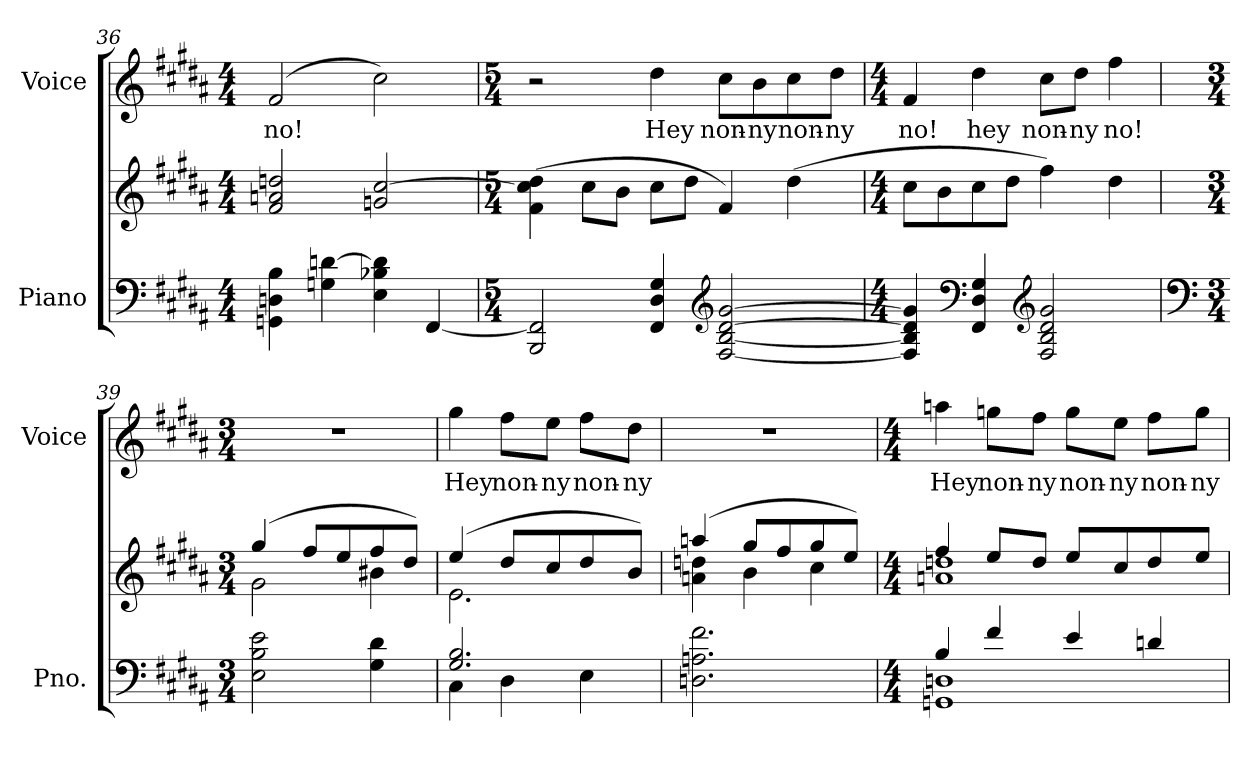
**kern	**kern	**kern	**text
*part2	*part2	*part1	*part1
*staff3	*staff2	*staff1	*staff1
*I"Piano	*	*I"Voice	*
*I'Pno.	*	*I'Voice	*
!!LO:LB:g=z
*clefF4	*clefG2	*clefG2	*
*k[f#c#g#d#a#]	*k[f#c#g#d#a#]	*k[f#c#g#d#a#]	*
*B:	*B:	*B:	*
*M4/4	*M4/4	*M4/4	*
=36	=36	=36	=36
!	!	!	!LO:LY:b:color=#000000
4GGni\ 4Dni 4Bi	2f#i/ 2ani 2ddni	(2f#i/	no!
4Gni\ [>4dni	.	.	.
4Ei\ 4B-Xi 4di]	2gni/ [>2cc#i	2cc#i\)	.
[<4FF#i/	.	.	.
=37	=37	=37	=37
*M5/4	*M5/4	*M5/4	*
2BBBi/ 2FF#i]	(4f#i\ 4cc#i] 4dd#i	2r	.
.	8cc#i\L	.	.
.	8bi\J	.	.
!	!	!	!LO:LY:b:color=#000000
4FF#i/ 4D#i 4G#i	8cc#i\L	4dd#i\	Hey
.	8dd#i\J	.	.
*clefG2	*	*	*
!	!	!	!LO:LY:b:color=#000000
[<2F#i/ [<2Bi [>2d#i [>2g#i	4f#i/)	8cc#i\L	non-
!	!	!	!LO:LY:b:color=#000000
.	.	8bi\	-ny
!	!	!	!LO:LY:b:color=#000000
.	(4dd#i\	8cc#i\	non-
!	!	!	!LO:LY:b:color=#000000
.	.	8dd#i\J	-ny
=38	=38	=38	=38
*M4/4	*M4/4	*M4/4	*
!	!	!	!LO:LY:b:color=#000000
4F#i/] 4Bi] 4d#i] 4g#i]	8cc#i\L	4f#i/	no!
.	8bi\	.	.
*clefF4	*	*	*
!	!	!	!LO:LY:b:color=#000000
4FF#i/ 4D#i 4G#i	8cc#i\	4dd#i\	hey
.	8dd#i\J	.	.
*clefG2	*	*	*
!	!	!	!LO:LY:b:color=#000000
2F#i/ 2Bi 2d#i 2g#i	4ff#i\)	8cc#i\L	non-
!	!	!	!LO:LY:b:color=#000000
.	.	8dd#i\J	-ny
!	!	!	!LO:LY:b:color=#000000
.	4dd#i\	4ff#i\	no!
!!LO:PB:g=z
=39	=39	=39	=39
*clefF4	*	*	*
*M3/4	*M3/4	*M3/4	*
*	*^	*	*
!	!	!	!LO:N:vis=1	!
2Ei\ 2Bi 2ei	(4gg#i/	2g#i\	2.r	.
.	8ff#i/L	.	.	.
.	8eei/	.	.	.
4G#i\ 4d#i	8ff#i/	4b#Xi\	.	.
.	8dd#i/J)	.	.	.
=40	=40	=40	=40	=40
*^	*	*	*	*
!	!	!	!	!	!LO:LY:b:color=#000000
2.G#i/ 2.Bi	4C#i\	(4eei/	2.ei\	4gg#i\	Hey
!	!	!	!	!	!LO:LY:b:color=#000000
.	4D#i\	8dd#i/L	.	8ff#i\L	non-
!	!	!	!	!	!LO:LY:b:color=#000000
.	.	8cc#i/	.	8eei\J	-ny
!	!	!	!	!	!LO:LY:b:color=#000000
.	4Ei\	8dd#i/	.	8ff#i\L	non-
!	!	!	!	!	!LO:LY:b:color=#000000
.	.	8bi/J)	.	8dd#i\J	-ny
*v	*v	*	*	*	*
=41	=41	=41	=41	=41
!	!	!	!LO:N:vis=1	!
2.Dni\ 2.Ani 2.f#i	(4aani/	4ani\ 4ddni	2.r	.
.	8gg#i/L	4bi\	.	.
.	8ff#i/	.	.	.
.	8gg#i/	4cc#i\	.	.
.	8eei/J)	.	.	.
!!LO:LB:g=z
=42	=42	=42	=42	=42
*M4/4	*M4/4	*	*M4/4	*
*^	*	*	*	*
!	!	!	!	!	!LO:LY:b:color=#000000
4Bi/	1GGni 1Dni	4ff#i/	1ani 1ddni	4aani\	Hey
!	!	!	!	!	!LO:LY:b:color=#000000
4f#i/	.	8eei/L	.	8ggni\L	non-
!	!	!	!	!	!LO:LY:b:color=#000000
.	.	8ddi/J	.	8ff#i\J	-ny
!	!	!	!	!	!LO:LY:b:color=#000000
4ei/	.	8eei/L	.	8ggi\L	non-
!	!	!	!	!	!LO:LY:b:color=#000000
.	.	8cc#i/	.	8eei\J	-ny
!	!	!	!	!	!LO:LY:b:color=#000000
4dni/	.	8ddi/	.	8ff#i\L	non-
!	!	!	!	!	!LO:LY:b:color=#000000
.	.	8eei/J	.	8ggi\J	-ny
*v	*v	*	*	*	*
*	*v	*v	*	*
=	=	=	=
*-	*-	*-	*-
